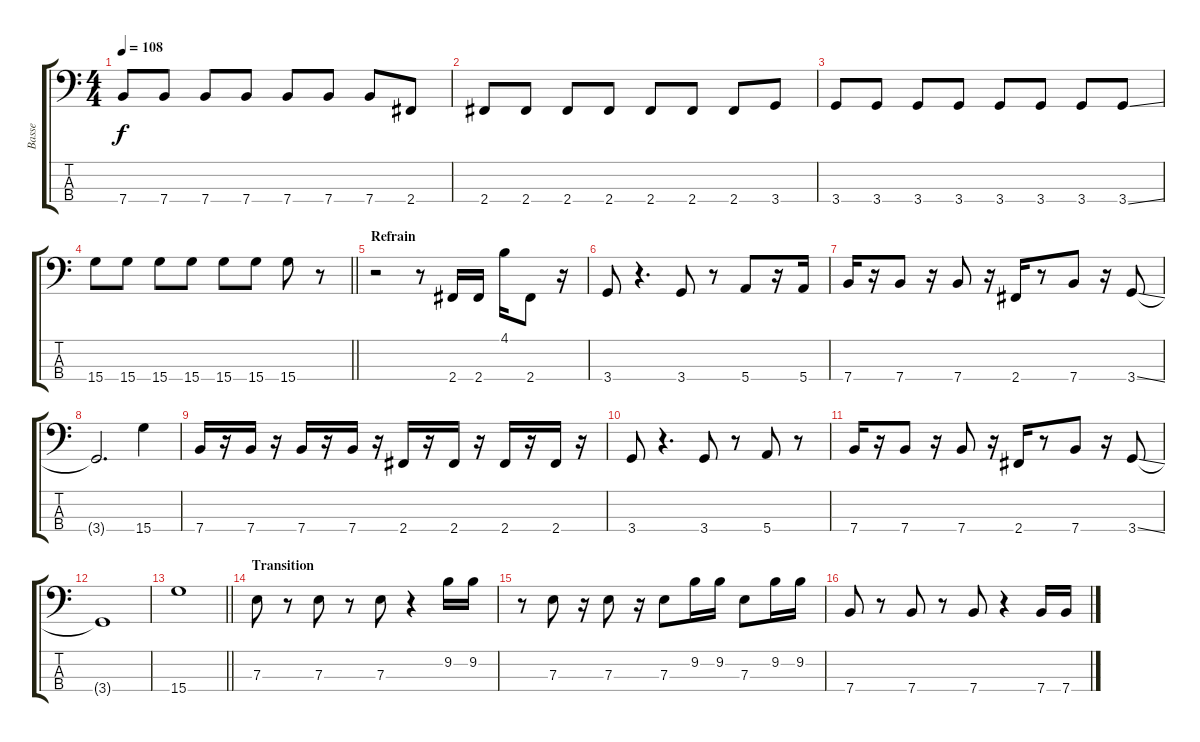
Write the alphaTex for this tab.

\track ("Basse" "Basse") {instrument electricbassfinger}
\staff {score tabs}
\tuning (G2 D2 A1 E1) {hide}
\ts (4 4)
\tempo 108
\clef f4
\ks c
7.4.8{dy f} 7.4.8 7.4.8 7.4.8 7.4.8 7.4.8 7.4.8 2.4.8 |
2.4.8 2.4.8 2.4.8 2.4.8 2.4.8 2.4.8 2.4.8 3.4.8 |
3.4.8 3.4.8 3.4.8 3.4.8 3.4.8 3.4.8 3.4.8 3.4{ss}.8 |
\barLineRight lightlight
15.4.8 15.4.8 15.4.8 15.4.8 15.4.8 15.4.8 15.4.8 r.8 |
\section ("" "Refrain")
r.2 r.8 2.4.16 2.4.16 4.1.16 2.4.8 r.16 |
3.4.8 r.4{d} 3.4.8 r.8 5.4.8 r.16 5.4.16 |
7.4.16 r.16 7.4.8 r.16 7.4.8 r.16 2.4.16 r.8 7.4.8 r.16 3.4{ss}.8 |
3.4{t}.2{d} 15.4.4 |
7.4.16 r.16 7.4.16 r.16 7.4.16 r.16 7.4.16 r.16 2.4.16 r.16 2.4.16 r.16 2.4.16 r.16 2.4.16 r.16 |
3.4.8 r.4{d} 3.4.8 r.8 5.4.8 r.8 |
7.4.16 r.16 7.4.8 r.16 7.4.8 r.16 2.4.16 r.8 7.4.8 r.16 3.4{ss}.8 |
3.4{t}.1 |
\barLineRight lightlight
15.4.1 |
\section ("" "Transition")
7.3.8 r.8 7.3.8 r.8 7.3.8 r.4 9.2.16 9.2.16 |
r.8 7.3.8 r.16 7.3.8 r.16 7.3.8 9.2.16 9.2.16 7.3.8 9.2.16 9.2.16 |
7.4.8 r.8 7.4.8 r.8 7.4.8 r.4 7.4.16 7.4.16
